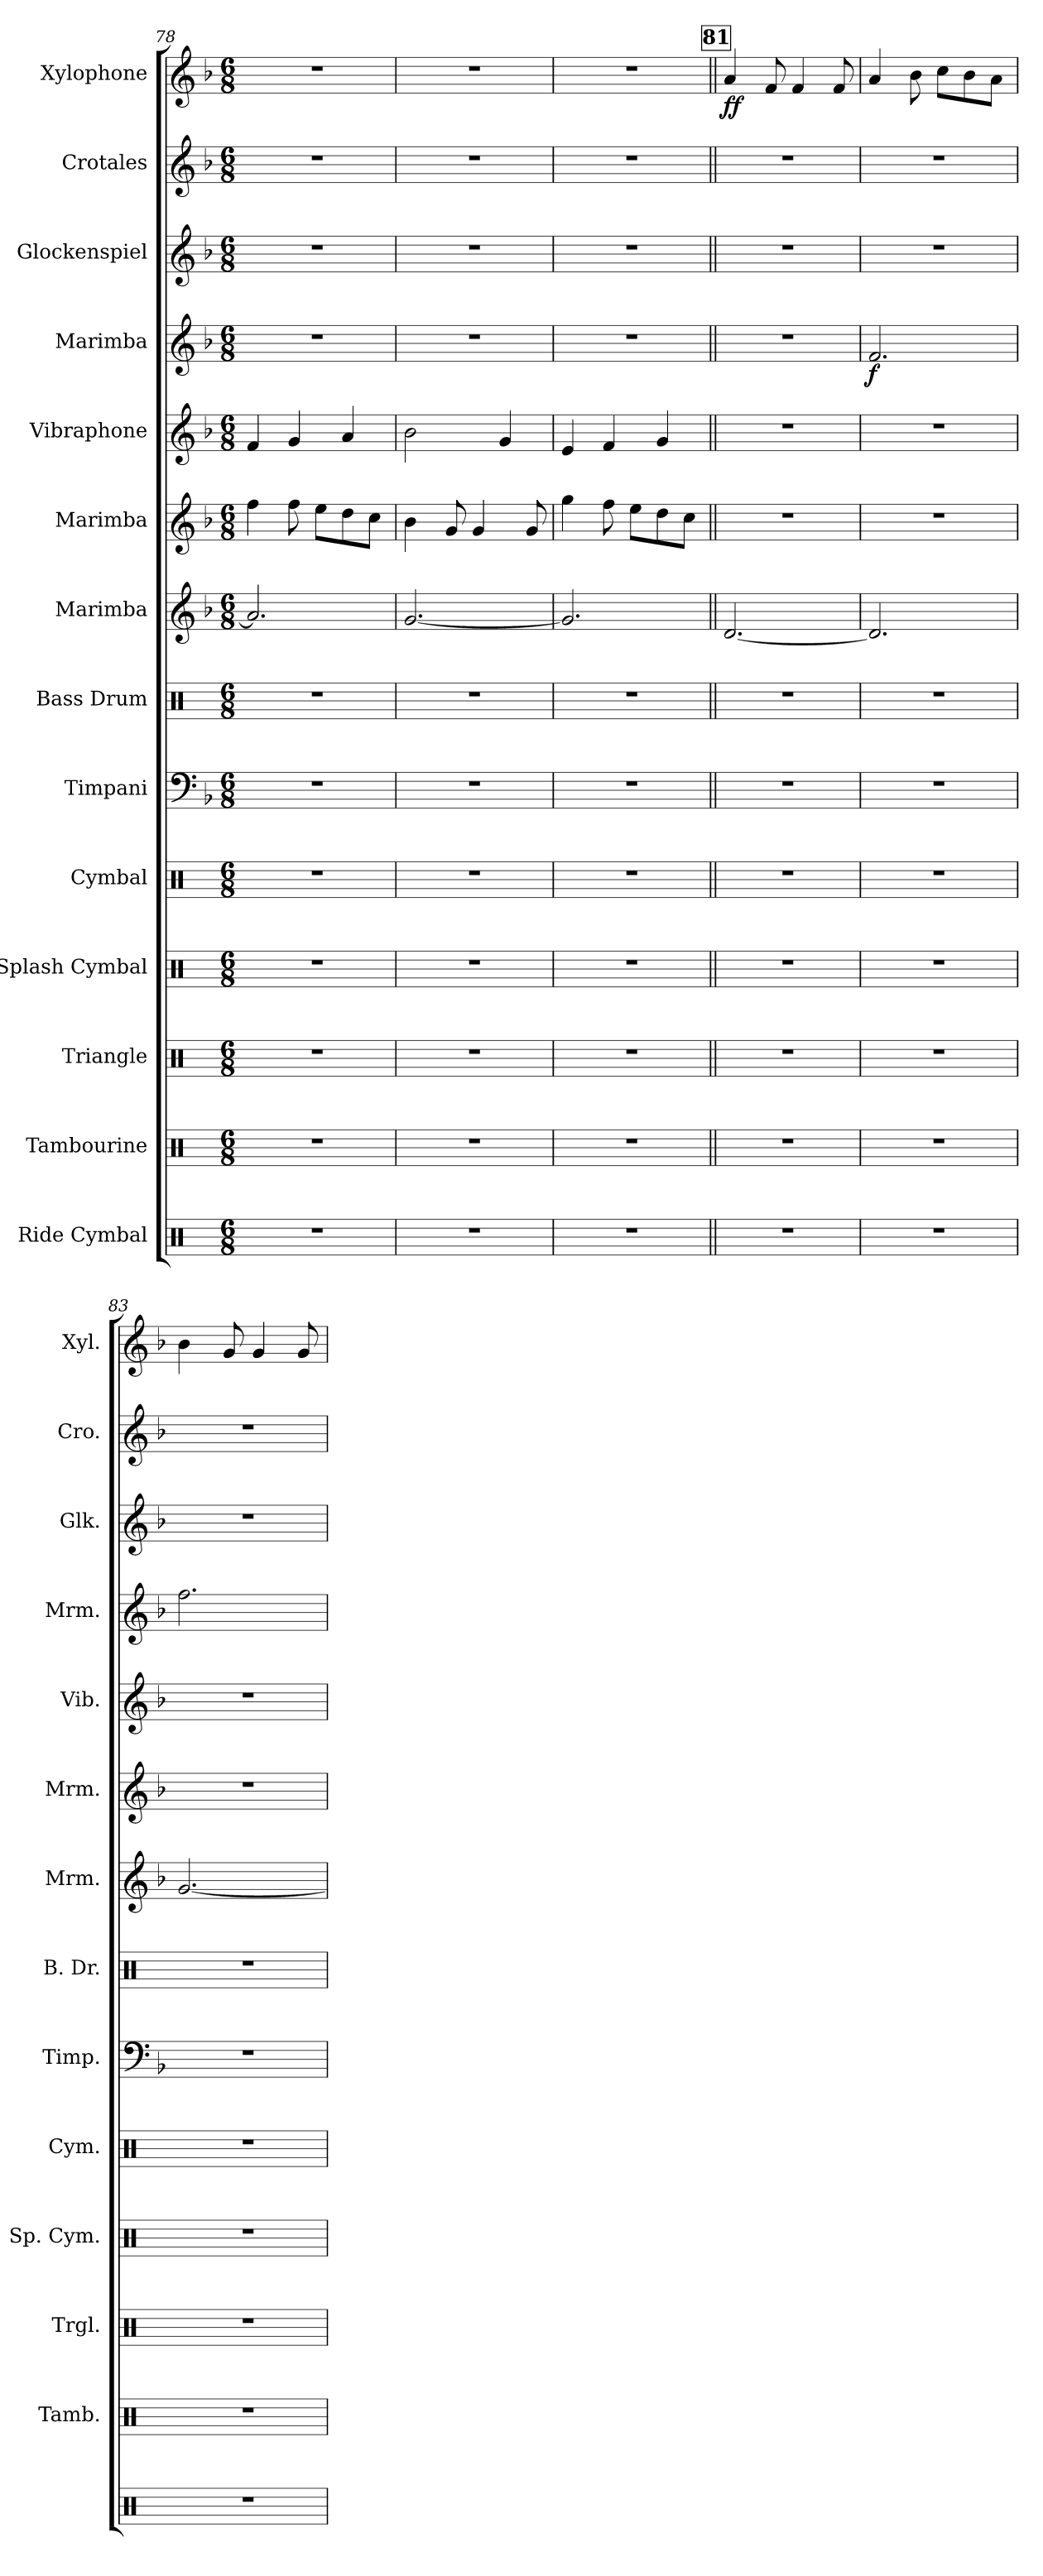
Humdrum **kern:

**kern	**kern	**kern	**kern	**kern	**kern	**kern	**kern	**kern	**kern	**kern	**dynam	**kern	**kern	**kern	**dynam
*part14	*part13	*part12	*part11	*part10	*part9	*part8	*part7	*part6	*part5	*part4	*part4	*part3	*part2	*part1	*part1
*staff14	*staff13	*staff12	*staff11	*staff10	*staff9	*staff8	*staff7	*staff6	*staff5	*staff4	*staff4	*staff3	*staff2	*staff1	*staff1
*I"Ride Cymbal	*I"Tambourine	*I"Triangle	*I"Splash Cymbal	*I"Cymbal	*I"Timpani	*I"Bass Drum	*I"Marimba	*I"Marimba	*I"Vibraphone	*I"Marimba	*	*I"Glockenspiel	*I"Crotales	*I"Xylophone	*
*	*I'Tamb.	*I'Trgl.	*I'Sp. Cym.	*I'Cym.	*I'Timp.	*I'B. Dr.	*I'Mrm.	*I'Mrm.	*I'Vib.	*I'Mrm.	*	*I'Glk.	*I'Cro.	*I'Xyl.	*
*clefX	*clefX	*clefX	*clefX	*clefX	*clefF4	*clefX	*clefG2	*clefG2	*clefG2	*clefG2	*	*clefG2	*clefG2	*clefG2	*
*	*	*	*	*	*	*	*	*	*	*	*	*ITrd-14c-24	*ITrd-14c-24	*ITrd-7c-12	*
*k[]	*k[]	*k[]	*k[]	*k[]	*k[b-]	*k[]	*k[b-]	*k[b-]	*k[b-]	*k[b-]	*	*k[b-]	*k[b-]	*k[b-]	*
*M6/8	*M6/8	*M6/8	*M6/8	*M6/8	*M6/8	*M6/8	*M6/8	*M6/8	*M6/8	*M6/8	*	*M6/8	*M6/8	*M6/8	*
=78	=78	=78	=78	=78	=78	=78	=78	=78	=78	=78	=78	=78	=78	=78	=78
2.r	2.r	2.r	2.r	2.r	2.r	2.r	2.a/]	4ff\	4f/	2.r	.	2.r	2.r	2.r	.
.	.	.	.	.	.	.	.	8ff\	4g/	.	.	.	.	.	.
.	.	.	.	.	.	.	.	8ee\L	.	.	.	.	.	.	.
.	.	.	.	.	.	.	.	8dd\	4a/	.	.	.	.	.	.
.	.	.	.	.	.	.	.	8cc\J	.	.	.	.	.	.	.
=79	=79	=79	=79	=79	=79	=79	=79	=79	=79	=79	=79	=79	=79	=79	=79
2.r	2.r	2.r	2.r	2.r	2.r	2.r	[2.g/	4b-\	2b-\	2.r	.	2.r	2.r	2.r	.
.	.	.	.	.	.	.	.	8g/	.	.	.	.	.	.	.
.	.	.	.	.	.	.	.	4g/	.	.	.	.	.	.	.
.	.	.	.	.	.	.	.	.	4g/	.	.	.	.	.	.
.	.	.	.	.	.	.	.	8g/	.	.	.	.	.	.	.
=80	=80	=80	=80	=80	=80	=80	=80	=80	=80	=80	=80	=80	=80	=80	=80
2.r	2.r	2.r	2.r	2.r	2.r	2.r	2.g/]	4gg\	4e/	2.r	.	2.r	2.r	2.r	.
.	.	.	.	.	.	.	.	8ff\	4f/	.	.	.	.	.	.
.	.	.	.	.	.	.	.	8ee\L	.	.	.	.	.	.	.
.	.	.	.	.	.	.	.	8dd\	4g/	.	.	.	.	.	.
.	.	.	.	.	.	.	.	8cc\J	.	.	.	.	.	.	.
!!LO:REH:place=s1:a:B:fs=14:t=81
=81||	=81||	=81||	=81||	=81||	=81||	=81||	=81||	=81||	=81||	=81||	=81||	=81||	=81||	=81||	=81||
!	!	!	!	!	!	!	!	!	!	!	!	!	!	!	!LO:DY:b
!	!	!	!	!	!	!	!	!	!	!	!	!	!	!	!LO:DY:n=1:b
2.r	2.r	2.r	2.r	2.r	2.r	2.r	[2.d/	2.r	2.r	2.r	.	2.r	2.r	4aa/	f f
.	.	.	.	.	.	.	.	.	.	.	.	.	.	8ff/	.
.	.	.	.	.	.	.	.	.	.	.	.	.	.	4ff/	.
.	.	.	.	.	.	.	.	.	.	.	.	.	.	8ff/	.
=82	=82	=82	=82	=82	=82	=82	=82	=82	=82	=82	=82	=82	=82	=82	=82
!	!	!	!	!	!	!	!	!	!	!	!LO:DY:b	!	!	!	!
2.r	2.r	2.r	2.r	2.r	2.r	2.r	2.d/]	2.r	2.r	2.f/	f	2.r	2.r	4aa/	.
.	.	.	.	.	.	.	.	.	.	.	.	.	.	8bb-\	.
.	.	.	.	.	.	.	.	.	.	.	.	.	.	8ccc\L	.
.	.	.	.	.	.	.	.	.	.	.	.	.	.	8bb-\	.
.	.	.	.	.	.	.	.	.	.	.	.	.	.	8aa\J	.
!!LO:PB:g=z
=83	=83	=83	=83	=83	=83	=83	=83	=83	=83	=83	=83	=83	=83	=83	=83
2.r	2.r	2.r	2.r	2.r	2.r	2.r	[2.g/	2.r	2.r	2.ff\	.	2.r	2.r	4bb-\	.
.	.	.	.	.	.	.	.	.	.	.	.	.	.	8gg/	.
.	.	.	.	.	.	.	.	.	.	.	.	.	.	4gg/	.
.	.	.	.	.	.	.	.	.	.	.	.	.	.	8gg/	.
=	=	=	=	=	=	=	=	=	=	=	=	=	=	=	=
*-	*-	*-	*-	*-	*-	*-	*-	*-	*-	*-	*-	*-	*-	*-	*-
